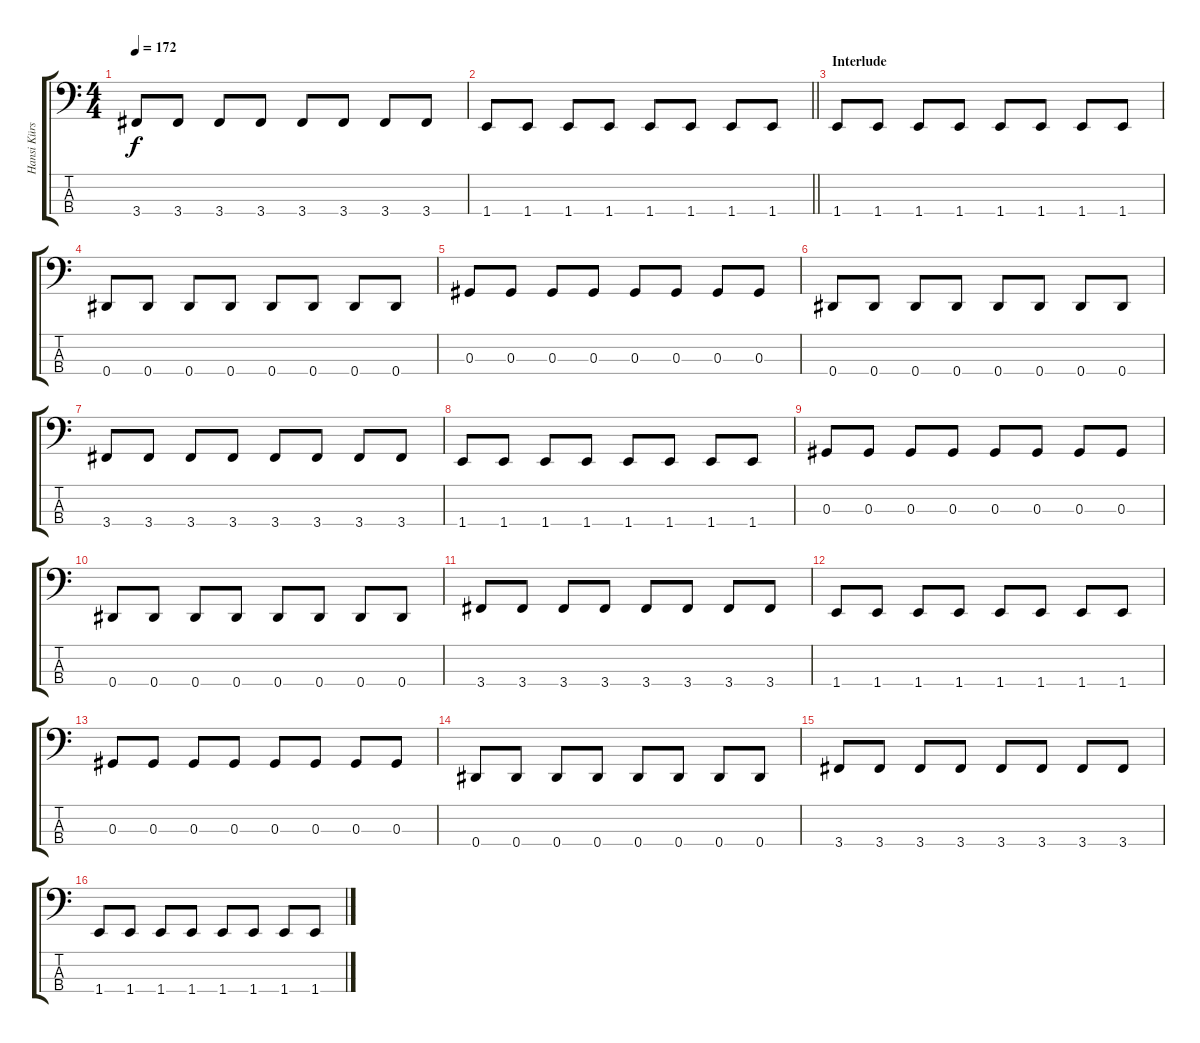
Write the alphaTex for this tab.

\track ("Hansi Kürsch" "Hansi Kürs") {instrument electricbasspick}
\staff {score tabs}
\tuning (Gb2 Db2 Ab1 Eb1) {hide}
\ts (4 4)
\tempo 172
\clef f4
\ks c
3.4.8{dy f} 3.4.8 3.4.8 3.4.8 3.4.8 3.4.8 3.4.8 3.4.8 |
\barLineRight lightlight
1.4.8 1.4.8 1.4.8 1.4.8 1.4.8 1.4.8 1.4.8 1.4.8 |
\section ("" "Interlude")
1.4.8 1.4.8 1.4.8 1.4.8 1.4.8 1.4.8 1.4.8 1.4.8 |
0.4.8 0.4.8 0.4.8 0.4.8 0.4.8 0.4.8 0.4.8 0.4.8 |
0.3.8 0.3.8 0.3.8 0.3.8 0.3.8 0.3.8 0.3.8 0.3.8 |
0.4.8 0.4.8 0.4.8 0.4.8 0.4.8 0.4.8 0.4.8 0.4.8 |
3.4.8 3.4.8 3.4.8 3.4.8 3.4.8 3.4.8 3.4.8 3.4.8 |
1.4.8 1.4.8 1.4.8 1.4.8 1.4.8 1.4.8 1.4.8 1.4.8 |
0.3.8 0.3.8 0.3.8 0.3.8 0.3.8 0.3.8 0.3.8 0.3.8 |
0.4.8 0.4.8 0.4.8 0.4.8 0.4.8 0.4.8 0.4.8 0.4.8 |
3.4.8 3.4.8 3.4.8 3.4.8 3.4.8 3.4.8 3.4.8 3.4.8 |
1.4.8 1.4.8 1.4.8 1.4.8 1.4.8 1.4.8 1.4.8 1.4.8 |
0.3.8 0.3.8 0.3.8 0.3.8 0.3.8 0.3.8 0.3.8 0.3.8 |
0.4.8 0.4.8 0.4.8 0.4.8 0.4.8 0.4.8 0.4.8 0.4.8 |
3.4.8 3.4.8 3.4.8 3.4.8 3.4.8 3.4.8 3.4.8 3.4.8 |
1.4.8 1.4.8 1.4.8 1.4.8 1.4.8 1.4.8 1.4.8 1.4.8
